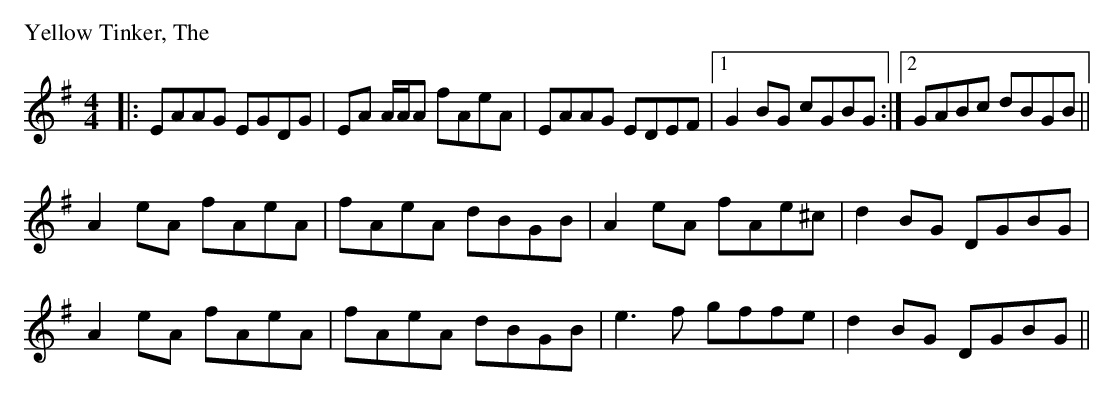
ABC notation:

X:1
P: Yellow Tinker, The
M: 4/4
L: 1/8
K: ADor
|: EAAG EGDG|EA A/2A/2A fAeA|EAAG EDEF|1G2BG cGBG:|2GABc dBGB||
!A2 eA fAeA|fAeA dBGB|A2eA fAe^c|d2BG DGBG|
!A2 eA fAeA|fAeA dBGB|e3f gffe|d2BG DGBG||
